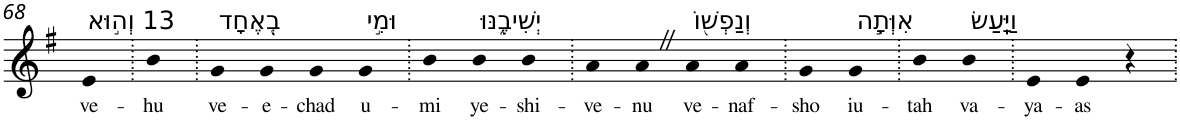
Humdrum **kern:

**kern	**text
*part1	*part1
*staff1	*staff1
*I"Piano	*
*I'Pno	*
!!LO:PB:g=z
*clefG2	*
*k[f#]	*
*G:	*
=68	=68
!LO:TX:a:t=13 וְה֣וּא	!
!	!LO:LY:b
4e	ve-
=69.	=69.
!	!LO:LY:b
4b	-hu
=70.	=70.
!LO:TX:a:t=בְ֭אֶחָד	!
!	!LO:LY:b
4g	ve-
!	!LO:LY:b
4g	-e-
!	!LO:LY:b
4g	-chad
!LO:TX:a:t=וּמִ֣י	!
!	!LO:LY:b
4g	u-
=71.	=71.
!	!LO:LY:b
4b	-mi
!LO:TX:a:t=יְשִׁיבֶ֑נּוּ	!
!	!LO:LY:b
4b	ye-
!	!LO:LY:b
4b	-shi-
=72.	=72.
!	!LO:LY:b
4a	-ve-
!	!LO:LY:b
4aZ	-nu
!LO:TX:a:t=וְנַפְשׁ֖וֹ	!
!	!LO:LY:b
4a	ve-
!	!LO:LY:b
4a	-naf-
=73.	=73.
!	!LO:LY:b
4g	-sho
!LO:TX:a:t=אִוְּתָ֣ה	!
!	!LO:LY:b
4g	iu-
=74.	=74.
!	!LO:LY:b
4b	-tah
!LO:TX:a:t=וַיָּֽעַשׂ	!
!	!LO:LY:b
4b	va-
=75.	=75.
!	!LO:LY:b
4e	-ya-
!	!LO:LY:b
4e	-as
4r	.
=.	=.
*-	*-
